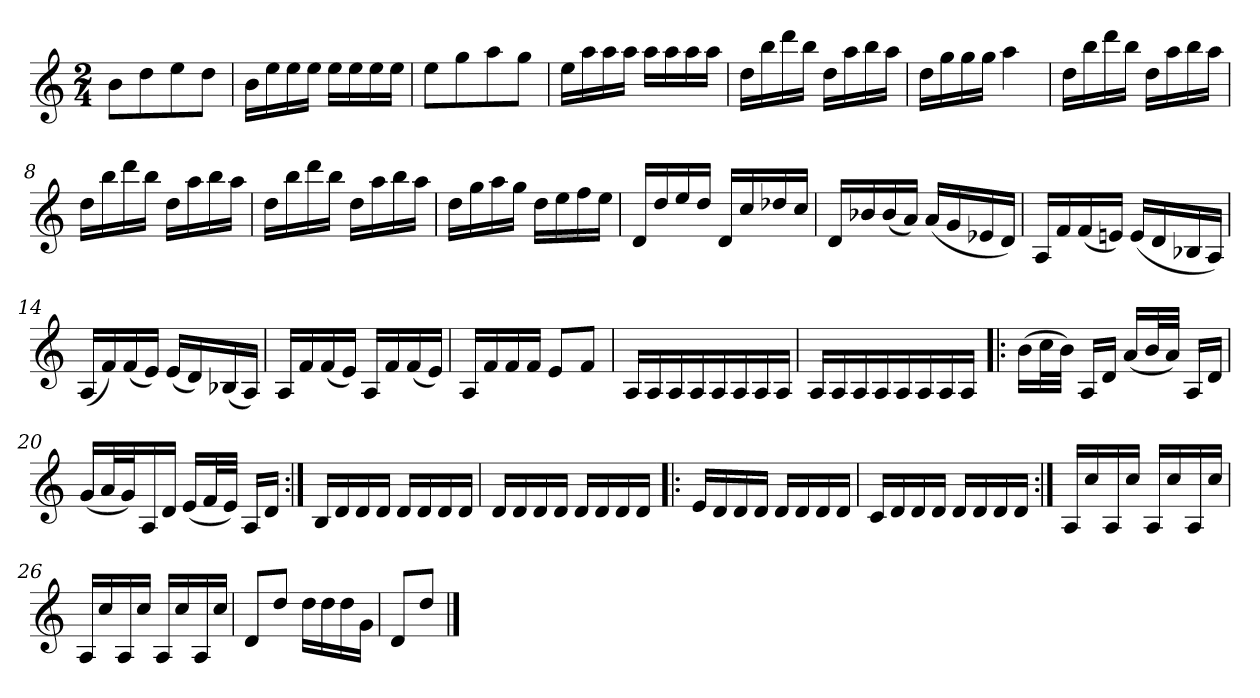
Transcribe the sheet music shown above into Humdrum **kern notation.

**kern
*part1
*staff1
*clefG2
*k[]
*C:
*M2/4
=1
8bL
8dd
8ee
8ddJ
=2
16bLL
16ee
16ee
16eeJJ
16eeLL
16ee
16ee
16eeJJ
=3
8eeL
8gg
8aa
8ggJ
=4
16eeLL
16aa
16aa
16aaJJ
16aaLL
16aa
16aa
16aaJJ
=5
16ddLL
16bb
16ddd
16bbJJ
16ddLL
16aa
16bb
16aaJJ
=6
16ddLL
16gg
16gg
16ggJJ
4aa
=7
16ddLL
16bb
16ddd
16bbJJ
16ddLL
16aa
16bb
16aaJJ
=8
16ddLL
16bb
16ddd
16bbJJ
16ddLL
16aa
16bb
16aaJJ
=9
16ddLL
16bb
16ddd
16bbJJ
16ddLL
16aa
16bb
16aaJJ
=10
16ddLL
16gg
16aa
16ggJJ
16ddLL
16ee
16ff
16eeJJ
=11
16dLL
16dd
16ee
16ddJJ
16dLL
16cc
16dd-X
16ccJJ
=12
16dLL
16b-X
(16b-
16aJJ)
(16aLL
16g
16e-X
16dJJ)
=13
16ALL
16f
(16f
16enJJ)
(16eLL
16d
16B-X
16AJJ)
=14
(16ALL
16f)
(16f
16eJJ)
(16eLL
16d)
(16B-X
16AJJ)
=15
16ALL
16f
(16f
16eJJ)
16ALL
16f
(16f
16eJJ)
=16
16ALL
16f
16f
16fJJ
8eL
8fJ
=17
16ALL
16A
16A
16A
16A
16A
16A
16AJJ
=18
16ALL
16A
16A
16A
16A
16A
16A
16AJJ
=19!|:
(16bLL
32ccL
32bJJJ)
16ALL
16dJJ
(16aLL
32bL
32aJJJ)
16ALL
16dJJ
=20
(16gLL
32aL
32gJ)
16A
16dJJ
(16eLL
32fL
32eJJJ)
16ALL
16dJJ
=21:|!
16BLL
16d
16d
16dJJ
16dLL
16d
16d
16dJJ
=22
16dLL
16d
16d
16dJJ
16dLL
16d
16d
16dJJ
=23!|:
16eLL
16d
16d
16dJJ
16dLL
16d
16d
16dJJ
=24
16cLL
16d
16d
16dJJ
16dLL
16d
16d
16dJJ
=25:|!
16ALL
16cc
16A
16ccJJ
16ALL
16cc
16A
16ccJJ
=26
16ALL
16cc
16A
16ccJJ
16ALL
16cc
16A
16ccJJ
=27
8dL
8ddJ
16ddLL
16dd
16dd
16gJJ
=28
8dL
8ddJ
==
*-
